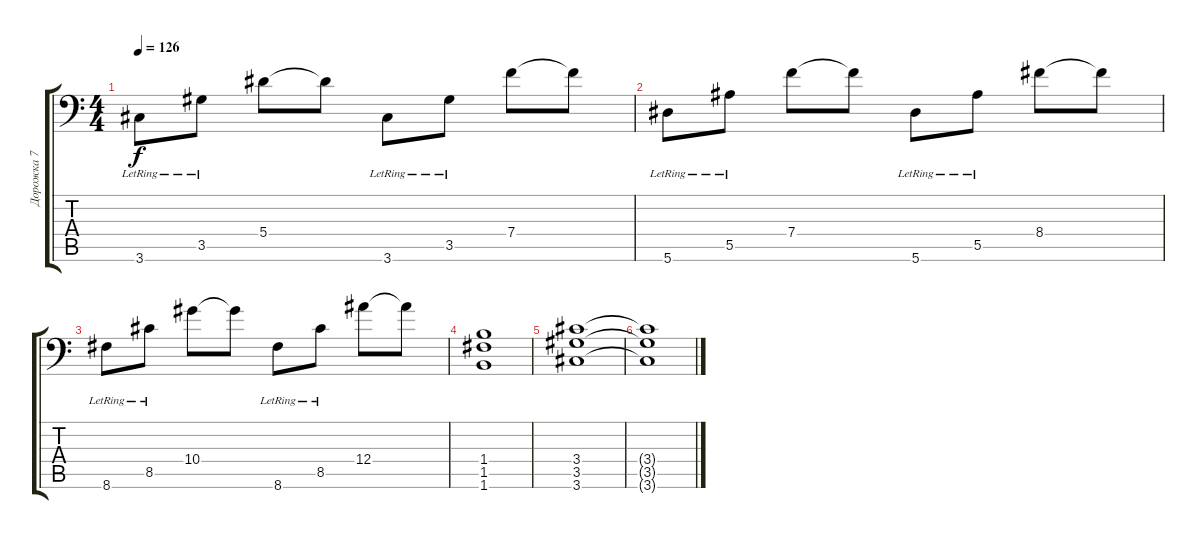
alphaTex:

\track ("Дорожка 7" "Дорожка 7") {instrument overdrivenguitar}
\staff {score tabs}
\tuning (C4 G3 Eb3 Bb2 F2 Bb1) {hide}
\ts (4 4)
\tempo 126
\clef f4
\ks c
3.6{lr}.8{dy f} 3.5{lr}.8 5.4.8 5.4{t}.8 3.6{lr}.8 3.5{lr}.8 7.4.8 7.4{t}.8 |
5.6{lr}.8 5.5{lr}.8 7.4.8 7.4{t}.8 5.6{lr}.8 5.5{lr}.8 8.4.8 8.4{t}.8 |
8.6{lr}.8 8.5{lr}.8 10.4.8 10.4{t}.8 8.6{lr}.8 8.5{lr}.8 12.4.8 12.4{t}.8 |
(1.4 1.5 1.6).1 |
(3.4 3.5 3.6).1 |
(3.4{t} 3.5{t} 3.6{t}).1
